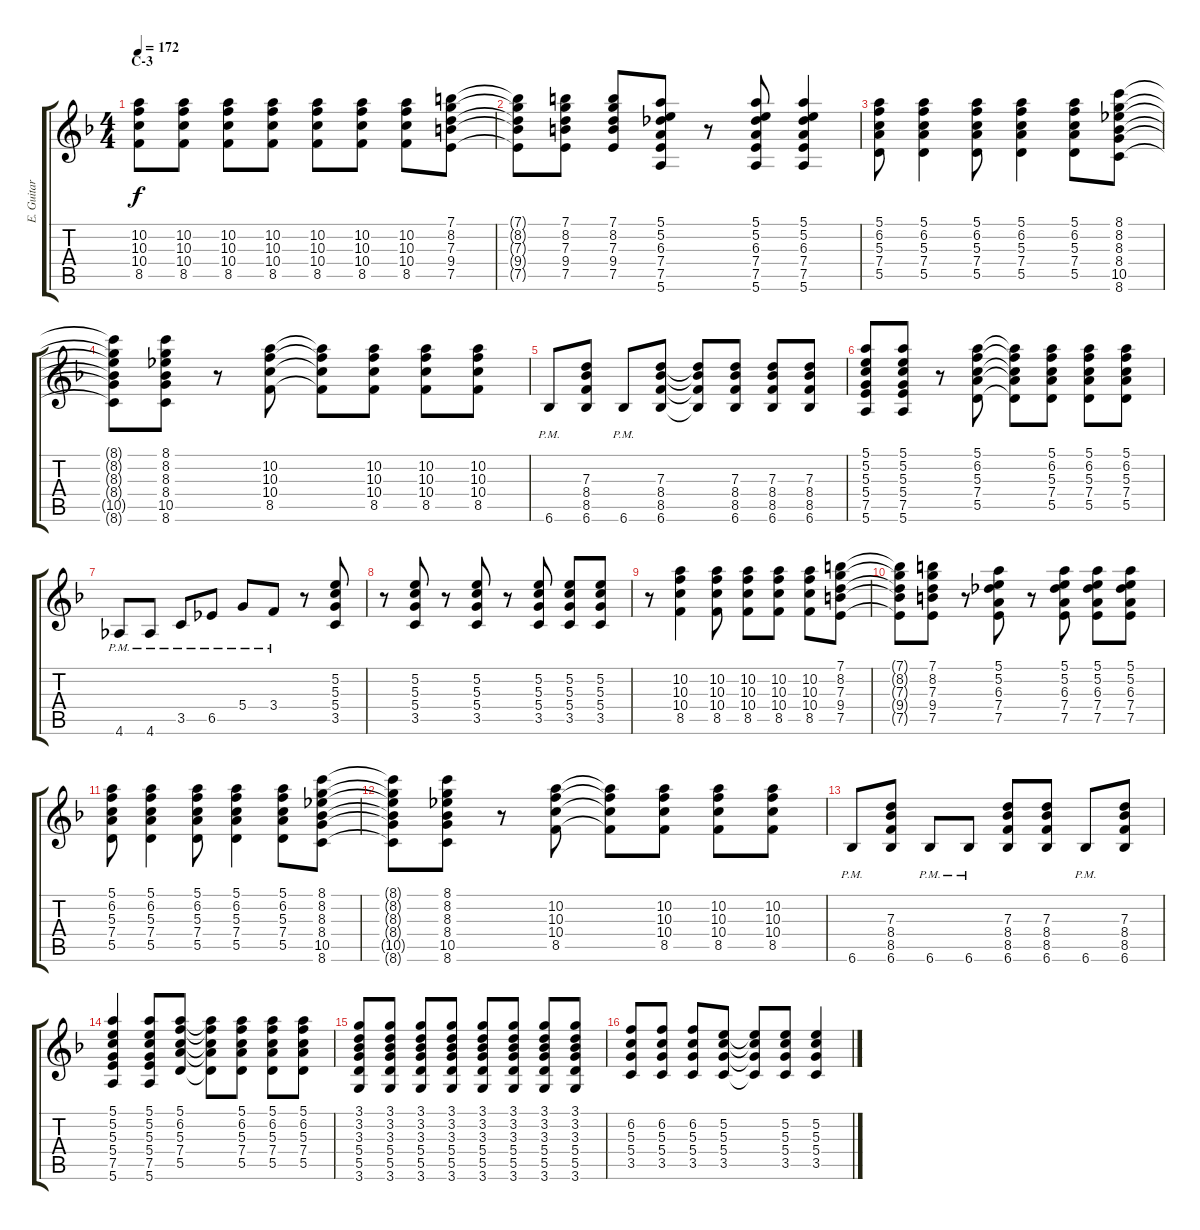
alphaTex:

\track ("E. Guitar I" "E. Guitar ") {instrument overdrivenguitar}
\staff {score tabs}
\tuning (E4 B3 G3 D3 A2 E2) {hide}
\ts (4 4)
\section ("" "C-3")
\tempo 172
\clef g2
\ks f
(10.2 10.3 10.4 8.5).8{dy f} (10.2 10.3 10.4 8.5).8 (10.2 10.3 10.4 8.5).8 (10.2 10.3 10.4 8.5).8 (10.2 10.3 10.4 8.5).8 (10.2 10.3 10.4 8.5).8 (10.2 10.3 10.4 8.5).8 (7.1 8.2 7.3 9.4 7.5).8 |
(7.1{t} 8.2{t} 7.3{t} 9.4{t} 7.5{t}).8 (7.1 8.2 7.3 9.4 7.5).8 (7.1 8.2 7.3 9.4 7.5).8 (5.1 5.2 6.3 7.4 7.5 5.6).8 r.8 (5.1 5.2 6.3 7.4 7.5 5.6).8 (5.1 5.2 6.3 7.4 7.5 5.6).4 |
(5.1 6.2 5.3 7.4 5.5).8 (5.1 6.2 5.3 7.4 5.5).4 (5.1 6.2 5.3 7.4 5.5).8 (5.1 6.2 5.3 7.4 5.5).4 (5.1 6.2 5.3 7.4 5.5).8 (8.1 8.2 8.3 8.4 10.5 8.6).8 |
(8.1{t} 8.2{t} 8.3{t} 8.4{t} 10.5{t} 8.6{t}).8 (8.1 8.2 8.3 8.4 10.5 8.6).8 r.8 (10.2 10.3 10.4 8.5).8 (10.2{t} 10.3{t} 10.4{t} 8.5{t}).8 (10.2 10.3 10.4 8.5).8 (10.2 10.3 10.4 8.5).8 (10.2 10.3 10.4 8.5).8 |
6.6{pm}.8 (7.3 8.4 8.5 6.6).8 6.6{pm}.8 (7.3 8.4 8.5 6.6).8 (7.3{t} 8.4{t} 8.5{t} 6.6{t}).8 (7.3 8.4 8.5 6.6).8 (7.3 8.4 8.5 6.6).8 (7.3 8.4 8.5 6.6).8 |
(5.1 5.2 5.3 5.4 7.5 5.6).8 (5.1 5.2 5.3 5.4 7.5 5.6).8 r.8 (5.1 6.2 5.3 7.4 5.5).8 (5.1{t} 6.2{t} 5.3{t} 7.4{t} 5.5{t}).8 (5.1 6.2 5.3 7.4 5.5).8 (5.1 6.2 5.3 7.4 5.5).8 (5.1 6.2 5.3 7.4 5.5).8 |
4.6{pm}.8 4.6{pm}.8 3.5{pm}.8 6.5{pm}.8 5.4{pm}.8 3.4{pm}.8 r.8 (5.2 5.3 5.4 3.5).8 |
r.8 (5.2 5.3 5.4 3.5).8 r.8 (5.2 5.3 5.4 3.5).8 r.8 (5.2 5.3 5.4 3.5).8 (5.2 5.3 5.4 3.5).8 (5.2 5.3 5.4 3.5).8 |
r.8 (10.2 10.3 10.4 8.5).4 (10.2 10.3 10.4 8.5).8 (10.2 10.3 10.4 8.5).8 (10.2 10.3 10.4 8.5).8 (10.2 10.3 10.4 8.5).8 (7.1 8.2 7.3 9.4 7.5).8 |
(7.1{t} 8.2{t} 7.3{t} 9.4{t} 7.5{t}).8 (7.1 8.2 7.3 9.4 7.5).8 r.8 (5.1 5.2 6.3 7.4 7.5).8 r.8 (5.1 5.2 6.3 7.4 7.5).8 (5.1 5.2 6.3 7.4 7.5).8 (5.1 5.2 6.3 7.4 7.5).8 |
(5.1 6.2 5.3 7.4 5.5).8 (5.1 6.2 5.3 7.4 5.5).4 (5.1 6.2 5.3 7.4 5.5).8 (5.1 6.2 5.3 7.4 5.5).4 (5.1 6.2 5.3 7.4 5.5).8 (8.1 8.2 8.3 8.4 10.5 8.6).8 |
(8.1{t} 8.2{t} 8.3{t} 8.4{t} 10.5{t} 8.6{t}).8 (8.1 8.2 8.3 8.4 10.5 8.6).8 r.8 (10.2 10.3 10.4 8.5).8 (10.2{t} 10.3{t} 10.4{t} 8.5{t}).8 (10.2 10.3 10.4 8.5).8 (10.2 10.3 10.4 8.5).8 (10.2 10.3 10.4 8.5).8 |
6.6{pm}.8 (7.3 8.4 8.5 6.6).8 6.6{pm}.8 6.6{pm}.8 (7.3 8.4 8.5 6.6).8 (7.3 8.4 8.5 6.6).8 6.6{pm}.8 (7.3 8.4 8.5 6.6).8 |
(5.1 5.2 5.3 5.4 7.5 5.6).4 (5.1 5.2 5.3 5.4 7.5 5.6).8 (5.1 6.2 5.3 7.4 5.5).8 (5.1{t} 6.2{t} 5.3{t} 7.4{t} 5.5{t}).8 (5.1 6.2 5.3 7.4 5.5).8 (5.1 6.2 5.3 7.4 5.5).8 (5.1 6.2 5.3 7.4 5.5).8 |
(3.1 3.2 3.3 5.4 5.5 3.6).8 (3.1 3.2 3.3 5.4 5.5 3.6).8 (3.1 3.2 3.3 5.4 5.5 3.6).8 (3.1 3.2 3.3 5.4 5.5 3.6).8 (3.1 3.2 3.3 5.4 5.5 3.6).8 (3.1 3.2 3.3 5.4 5.5 3.6).8 (3.1 3.2 3.3 5.4 5.5 3.6).8 (3.1 3.2 3.3 5.4 5.5 3.6).8 |
(6.2 5.3 5.4 3.5).8 (6.2 5.3 5.4 3.5).8 (6.2 5.3 5.4 3.5).8 (5.2 5.3 5.4 3.5).8 (5.2{t} 5.3{t} 5.4{t} 3.5{t}).8 (5.2 5.3 5.4 3.5).8 (5.2 5.3 5.4 3.5).4
